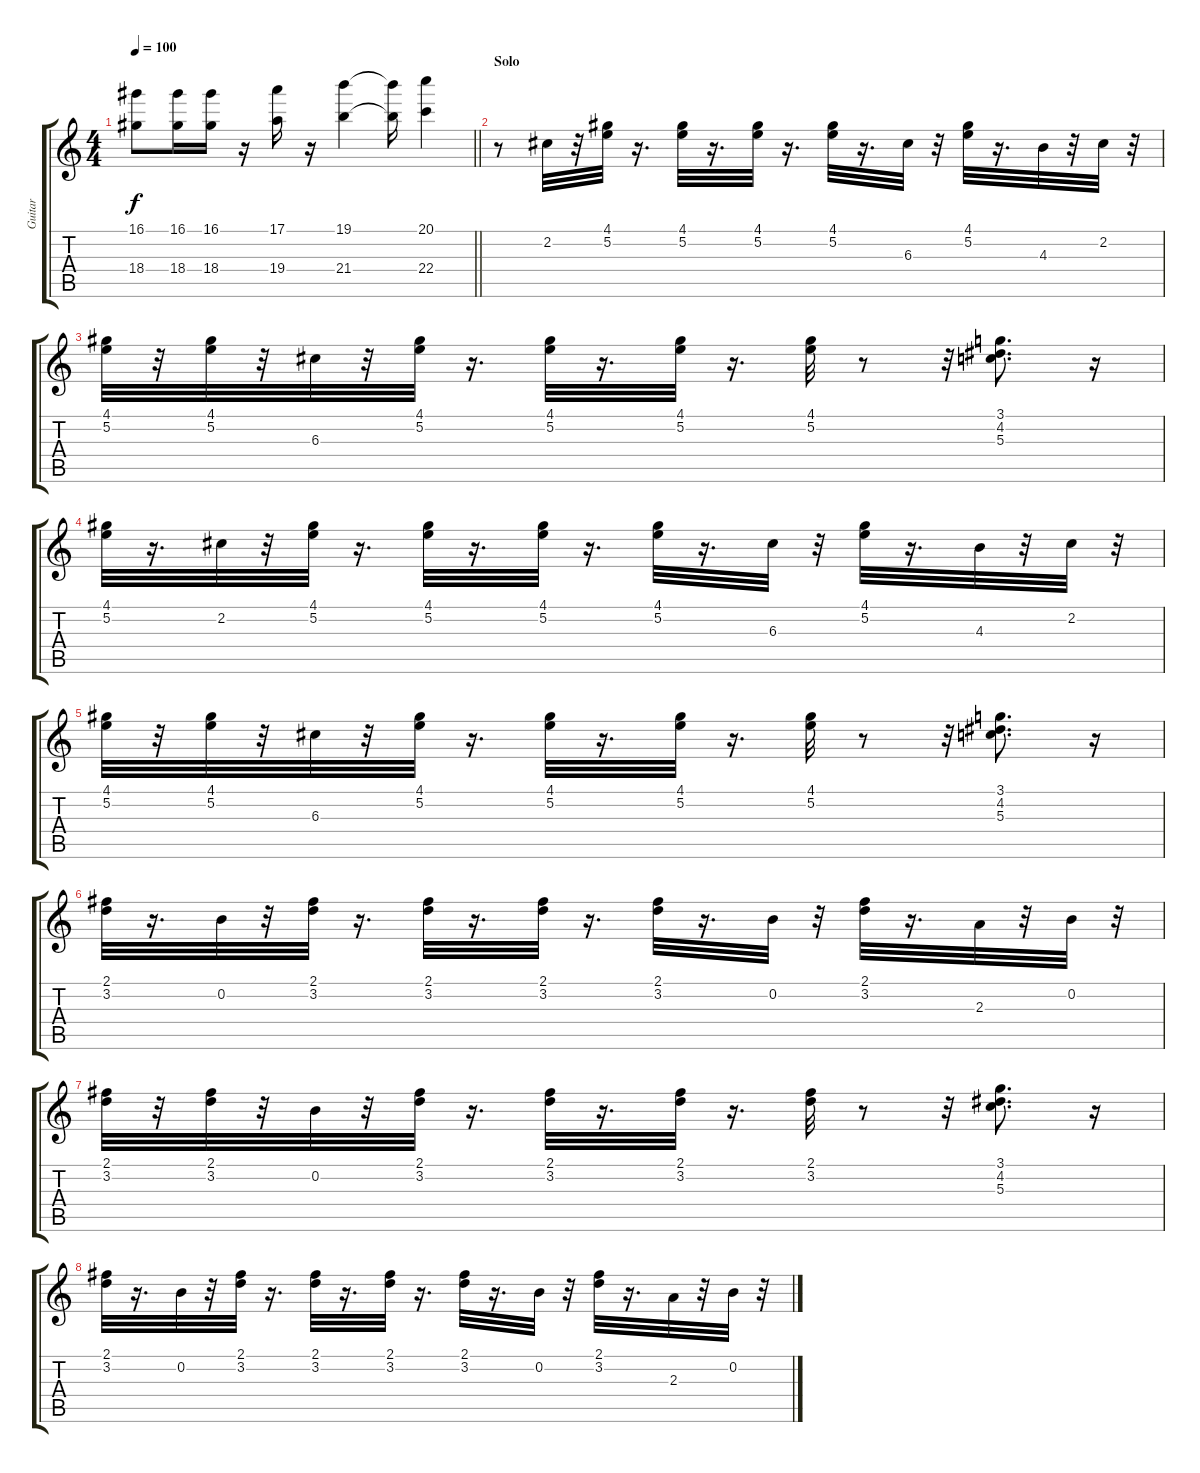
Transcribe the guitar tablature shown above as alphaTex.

\track ("Guitar" "Guitar") {instrument electricguitarjazz}
\staff {score tabs}
\tuning (E4 B3 G3 D3 A2 E2) {hide}
\ts (4 4)
\tempo 100
\clef g2
\barLineRight lightlight
\ks c
(16.1 18.4).8{dy f} (16.1 18.4).16 (16.1 18.4).16 r.16 (17.1 19.4).16 r.16 (19.1 21.4).4 (19.1{t} 21.4{t}).16 (20.1 22.4).4 |
\section ("" "Solo")
r.8{volume 9} 2.2.32 r.32 (4.1 5.2).32 r.16{d} (4.1 5.2).32 r.16{d} (4.1 5.2).32 r.16{d} (4.1 5.2).32 r.16{d} 6.3.32 r.32 (4.1 5.2).32 r.16{d} 4.3.32 r.32 2.2.32 r.32 |
(4.1 5.2).32 r.32 (4.1 5.2).32 r.32 6.3.32 r.32 (4.1 5.2).32 r.16{d} (4.1 5.2).32 r.16{d} (4.1 5.2).32 r.16{d} (4.1 5.2).32 r.8 r.32 (3.1 4.2 5.3).8{d} r.16 |
(4.1 5.2).32 r.16{d} 2.2.32 r.32 (4.1 5.2).32 r.16{d} (4.1 5.2).32 r.16{d} (4.1 5.2).32 r.16{d} (4.1 5.2).32 r.16{d} 6.3.32 r.32 (4.1 5.2).32 r.16{d} 4.3.32 r.32 2.2.32 r.32 |
(4.1 5.2).32 r.32 (4.1 5.2).32 r.32 6.3.32 r.32 (4.1 5.2).32 r.16{d} (4.1 5.2).32 r.16{d} (4.1 5.2).32 r.16{d} (4.1 5.2).32 r.8 r.32 (3.1 4.2 5.3).8{d} r.16 |
(2.1 3.2).32 r.16{d} 0.2.32 r.32 (2.1 3.2).32 r.16{d} (2.1 3.2).32 r.16{d} (2.1 3.2).32 r.16{d} (2.1 3.2).32 r.16{d} 0.2.32 r.32 (2.1 3.2).32 r.16{d} 2.3.32 r.32 0.2.32 r.32 |
(2.1 3.2).32 r.32 (2.1 3.2).32 r.32 0.2.32 r.32 (2.1 3.2).32 r.16{d} (2.1 3.2).32 r.16{d} (2.1 3.2).32 r.16{d} (2.1 3.2).32 r.8 r.32 (3.1 4.2 5.3).8{d} r.16 |
(2.1 3.2).32 r.16{d} 0.2.32 r.32 (2.1 3.2).32 r.16{d} (2.1 3.2).32 r.16{d} (2.1 3.2).32 r.16{d} (2.1 3.2).32 r.16{d} 0.2.32 r.32 (2.1 3.2).32 r.16{d} 2.3.32 r.32 0.2.32 r.32
